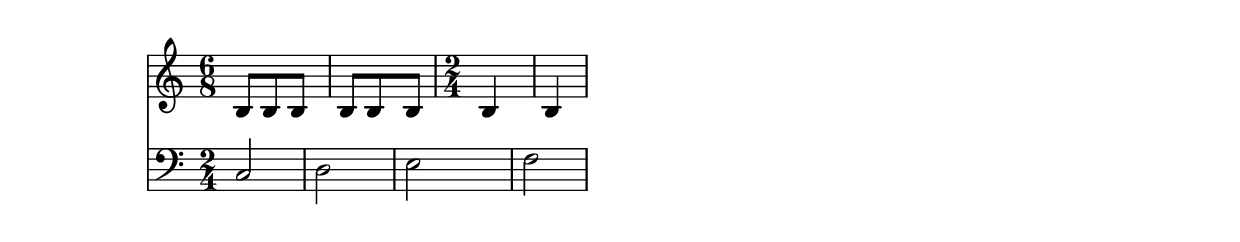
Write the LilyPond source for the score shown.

%% Do not edit this file; it is auto-generated from input/new
%% This file is in the public domain.
\version "2.11.61"
\header {
  texidoces = "
La propiedad @code{measureLength}, junto con
@code{measurePosition}, determina cuándo es necesario dibujar una
línea divisoria.  Sin embargo, al utilizar
@code{\scaleDurations}, el escalado proporcional de las
duraciones hace difícil introducir cambios de compás.  En este
caso se debe establecer manualmente el valor de
@code{measureLength} utilizando la función @code{ly:make-moment}.
El segundo argumento debe ser el mismo que el segundo argumento de
@code{\scaleDurations}.

"
  doctitlees = "Modificar el compás dentro de una sección polimétrica utilizando @code{\scaleDurations}"

  lsrtags = "rhythms,contexts-and-engravers"
  texidoc = "The @code{measureLength} property, together with
@code{measurePosition}, determines when a bar line is needed.  However,
when using @code{\\scaleDurations}, the scaling of durations makes it
difficult to change time signatures.  In this case, @code{measureLength}
should be set manually, using the @code{ly:make-moment} callback.  The
second argument must be the same as the second argument of
@code{\\scaleDurations}."
  doctitle = "Changing time signatures inside a polymetric section using @code{\\scaleDurations}"
} % begin verbatim

\layout {
  \context {
    \Score
    \remove "Timing_translator"
    \remove "Default_bar_line_engraver"
  }
  \context {
    \Staff
    \consists "Timing_translator"
    \consists "Default_bar_line_engraver"
  }
}

<<
  \new Staff {
    \scaleDurations #'(8 . 5) {
      \time 6/8
      \set Timing.measureLength = #(ly:make-moment 3 5)
      b8 b b b b b
      \time 2/4
      \set Timing.measureLength = #(ly:make-moment 2 5)
      b4 b
    }
  }
  \new Staff {
    \clef bass
    \time 2/4
    c2 d e f
  }
>>
